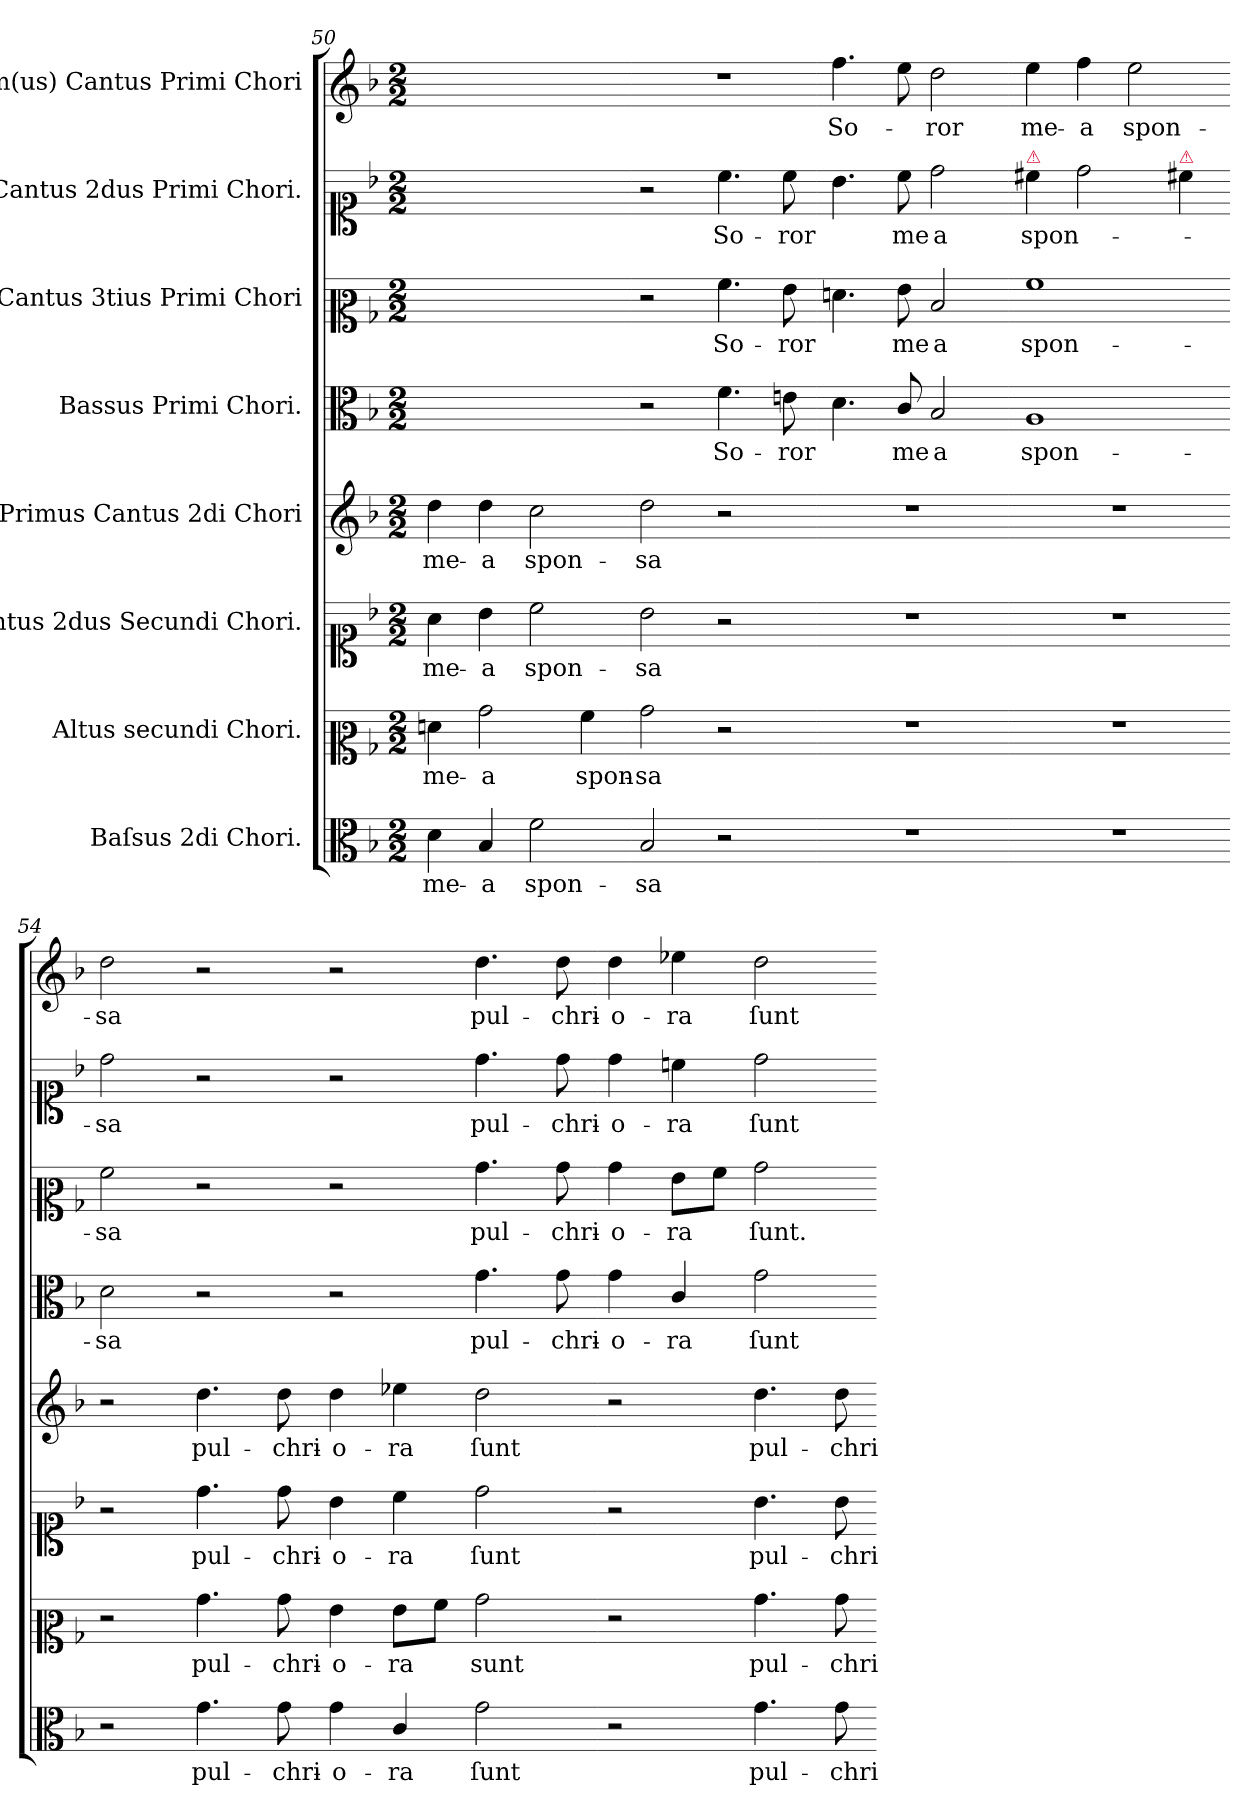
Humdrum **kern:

**kern	**text	**kern	**text	**kern	**text	**kern	**text	**kern	**text	**kern	**text	**kern	**text	**kern	**text
*part8	*part8	*part7	*part7	*part6	*part6	*part5	*part5	*part4	*part4	*part3	*part3	*part2	*part2	*part1	*part1
*staff8	*staff8	*staff7	*staff7	*staff6	*staff6	*staff5	*staff5	*staff4	*staff4	*staff3	*staff3	*staff2	*staff2	*staff1	*staff1
*I"Baſsus 2di Chori.	*	*I"Altus secundi Chori.	*	*I"Cantus 2dus Secundi Chori.	*	*I"Primus Cantus 2di Chori	*	*I"Bassus Primi Chori.	*	*I"Cantus 3tius Primi Chori	*	*I"Cantus 2dus Primi Chori.	*	*I"Im(us) Cantus Primi Chori	*
*clefC3	*	*clefC2	*	*clefC1	*	*clefG2	*	*clefC3	*	*clefC2	*	*clefC1	*	*clefG2	*
*k[b-]	*	*k[b-]	*	*k[b-]	*	*k[b-]	*	*k[b-]	*	*k[b-]	*	*k[b-]	*	*k[b-]	*
*M2/2	*	*M2/2	*	*M2/2	*	*M2/2	*	*M2/2	*	*M2/2	*	*M2/2	*	*M2/2	*
=50	=50	=50	=50	=50	=50	=50	=50	=50	=50	=50	=50	=50	=50	=50	=50
4d\	me-	4fn\	me-	4a\	me-	4dd\	me-	1ryy	.	1ryy	.	1ryy	.	1ryy	.
4B-/	-a	2b-\	-a	4b-\	-a	4dd\	-a	.	.	.	.	.	.	.	.
2f\	spon-	.	.	2cc\	spon-	2cc\	spon-	.	.	.	.	.	.	.	.
.	.	4a\	spon-	.	.	.	.	.	.	.	.	.	.	.	.
=51-	=51-	=51-	=51-	=51-	=51-	=51-	=51-	=51-	=51-	=51-	=51-	=51-	=51-	=51-	=51-
2B-/	-sa	2b-\	-sa	2b-\	-sa	2dd\	-sa	2r	.	2r	.	2r	.	1r	.
2r	.	2r	.	2r	.	2r	.	4.f\	So-	4.a\	So-	4.cc\	So-	.	.
.	.	.	.	.	.	.	.	8en\	-ror	8g\	-ror	8cc\	-ror	.	.
=52-	=52-	=52-	=52-	=52-	=52-	=52-	=52-	=52-	=52-	=52-	=52-	=52-	=52-	=52-	=52-
1r	.	1r	.	1r	.	1r	.	4.d\	.	4.fn\	.	4.b-\	.	4.ff\	So-
.	.	.	.	.	.	.	.	8c/	me-	8g\	me-	8cc\	me-	8ee\	.
.	.	.	.	.	.	.	.	2B-/	-a	2d/	-a	2dd\	-a	2dd\	-ror
=53-	=53-	=53-	=53-	=53-	=53-	=53-	=53-	=53-	=53-	=53-	=53-	=53-	=53-	=53-	=53-
!	!	!	!	!	!	!	!	!	!	!	!	!LO:TX:a:color=crimson:t=⚠	!	!	!
1r	.	1r	.	1r	.	1r	.	1A	spon-	1a	spon-	4cc#X\	spon-	4ee\	me-
.	.	.	.	.	.	.	.	.	.	.	.	2dd\	.	4ff\	-a
.	.	.	.	.	.	.	.	.	.	.	.	.	.	2ee\	spon-
!	!	!	!	!	!	!	!	!	!	!	!	!LO:TX:a:color=crimson:t=⚠	!	!	!
.	.	.	.	.	.	.	.	.	.	.	.	4cc#X\	.	.	.
=54-	=54-	=54-	=54-	=54-	=54-	=54-	=54-	=54-	=54-	=54-	=54-	=54-	=54-	=54-	=54-
2r	.	2r	.	2r	.	2r	.	2d\	-sa	2a\	-sa	2dd\	-sa	2dd\	-sa
4.g\	pul-	4.b-\	pul-	4.dd\	pul-	4.dd\	pul-	2r	.	2r	.	2r	.	2r	.
8g\	-chri-	8b-\	-chri-	8dd\	-chri-	8dd\	-chri-	.	.	.	.	.	.	.	.
=55-	=55-	=55-	=55-	=55-	=55-	=55-	=55-	=55-	=55-	=55-	=55-	=55-	=55-	=55-	=55-
4g\	-o-	4g\	-o-	4b-\	-o-	4dd\	-o-	2r	.	2r	.	2r	.	2r	.
4c/	-ra	8g\L	-ra	4cc\	-ra	4ee-X\	-ra	.	.	.	.	.	.	.	.
.	.	8a\J	.	.	.	.	.	.	.	.	.	.	.	.	.
2g\	ſunt	2b-\	sunt	2dd\	ſunt	2dd\	ſunt	4.g\	pul-	4.b-\	pul-	4.dd\	pul-	4.dd\	pul-
.	.	.	.	.	.	.	.	8g\	-chri-	8b-\	-chri-	8dd\	-chri-	8dd\	-chri-
=56-	=56-	=56-	=56-	=56-	=56-	=56-	=56-	=56-	=56-	=56-	=56-	=56-	=56-	=56-	=56-
2r	.	2r	.	2r	.	2r	.	4g\	-o-	4b-\	-o-	4dd\	-o-	4dd\	-o-
.	.	.	.	.	.	.	.	4c/	-ra	8g\L	-ra	4ccn\	-ra	4ee-X\	-ra
.	.	.	.	.	.	.	.	.	.	8a\J	.	.	.	.	.
4.g\	pul-	4.b-\	pul-	4.b-\	pul-	4.dd\	pul-	2g\	ſunt	2b-\	ſunt.	2dd\	ſunt	2dd\	ſunt
8g\	-chri-	8b-\	-chri-	8b-\	-chri-	8dd\	-chri-	.	.	.	.	.	.	.	.
=-	=-	=-	=-	=-	=-	=-	=-	=-	=-	=-	=-	=-	=-	=-	=-
*-	*-	*-	*-	*-	*-	*-	*-	*-	*-	*-	*-	*-	*-	*-	*-
